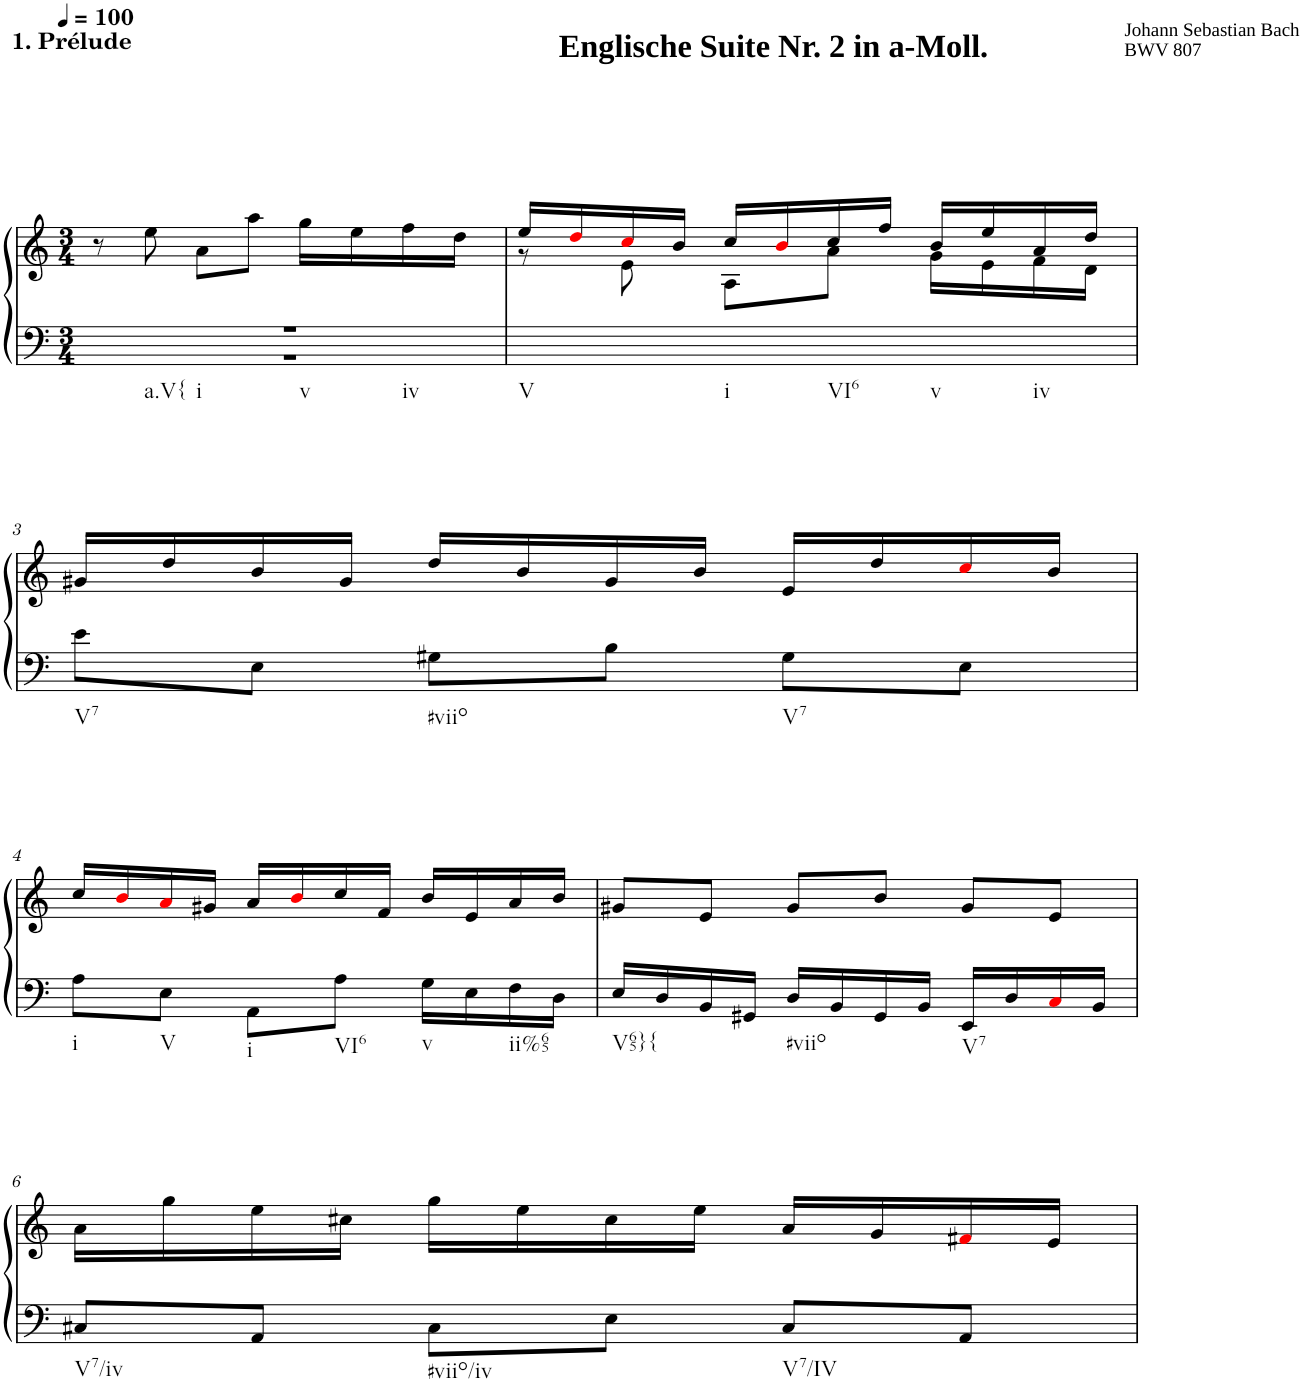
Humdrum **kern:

**kern	**kern
*part1	*part1
*staff2	*staff1
*I"Klavier linke Hand	*
*clefF4	*clefG2
*k[]	*k[]
*M3/4	*M3/4
*MM100	*MM100
=1	=1
*^	*
!	!	!LO:TX:a:B:t=Englische Suite Nr. 2 in a-Moll.
!	!	!LO:TX:a:t=Johann Sebastian Bach
!	!	!LO:TX:a:t=BWV 807
!	!	!LO:TX:a:B:t=1. Prélude
!LO:TX:b:t=a.V{	!	!
!LO:TX:b:t=i	!	!
!LO:TX:b:t=v	!	!
!LO:TX:b:t=iv	!	!
2.r	2.r	8r
.	.	8ee\
.	.	8a\L
.	.	8aa\J
.	.	16gg\LL
.	.	16ee\
.	.	16ff\
.	.	16dd\JJ
*v	*v	*
=2	=2
*	*^
!LO:TX:b:t=V	!	!
!LO:TX:b:t=i	!	!
!LO:TX:b:t=VI6	!	!
!LO:TX:b:t=v	!	!
!LO:TX:b:t=iv	!	!
2.ryy	16ee/LL	8r
.	16ddi/	.
.	16cci/	8e\
.	16b/JJ	.
.	16cc/LL	8A\L
.	16bi/	.
.	16cc/	8a\J
.	16ff/JJ	.
.	16b/LL	16g\LL
.	16ee/	16e\
.	16a/	16f\
.	16dd/JJ	16d\JJ
!!LO:LB:g=z
=3	=3	=3
*^	*	*
!LO:TX:b:t=V7	!	!	!
!LO:TX:b:t=#viio	!	!	!
!LO:TX:b:t=V7	!	!	!
*	*	*v	*v
2.ryy	8e\L	16g#X/LL
.	.	16dd/
.	8E\J	16b/
.	.	16g#/JJ
.	8G#X\L	16dd/LL
.	.	16b/
.	8B\J	16g#/
.	.	16b/JJ
.	8G#\L	16e/LL
.	.	16dd/
.	8E\J	16cci/
.	.	16b/JJ
*v	*v	*
!!LO:LB:g=z
=4	=4
!LO:TX:b:t=i	!
8A\L	16cc/LL
.	16bi/
!LO:TX:b:t=V	!
8E\J	16ai/
.	16g#X/JJ
!LO:TX:b:t=i	!
8AA\L	16a/LL
.	16bi/
!LO:TX:b:t=VI6	!
8A\J	16cc/
.	16f/JJ
!LO:TX:b:t=v	!
16G\LL	16b/LL
16E\	16e/
!LO:TX:b:t=ii%65	!
16F\	16a/
16D\JJ	16b/JJ
=5	=5
!LO:TX:b:t=V65}{	!
16E/LL	8g#X/L
16D/	.
16BB/	8e/J
16GG#X/JJ	.
!LO:TX:b:t=#viio	!
16D/LL	8g#/L
16BB/	.
16GG#/	8b/J
16BB/JJ	.
!LO:TX:b:t=V7	!
16EE/LL	8g#/L
16D/	.
16Ci/	8e/J
16BB/JJ	.
!!LO:LB:g=z
=6	=6
!LO:TX:b:t=V7/iv	!
8C#X/L	16a\LL
.	16gg\
8AA/J	16ee\
.	16cc#X\JJ
!LO:TX:b:t=#viio/iv	!
8C#\L	16gg\LL
.	16ee\
8E\J	16cc#\
.	16ee\JJ
!LO:TX:b:t=V7/IV	!
8C#/L	16a/LL
.	16g/
8AA/J	16f#Xi/
.	16e/JJ
=	=
*-	*-
